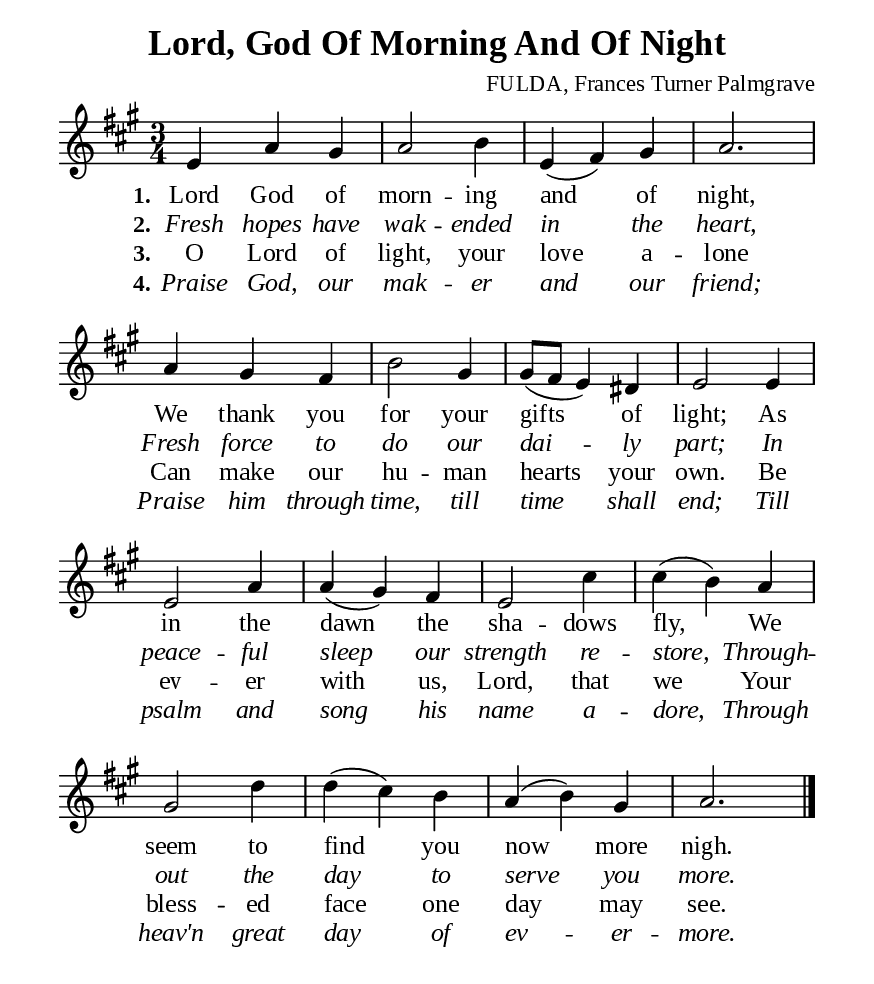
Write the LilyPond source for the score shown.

%%%%%%%%%%%%%%%%%%%%%%%%%%%%%
% CONTENTS OF THIS DOCUMENT
% 1. Common settings
% 2. Verse music
% 3. Verse lyrics
% 4. Layout
%%%%%%%%%%%%%%%%%%%%%%%%%%%%%

%%%%%%%%%%%%%%%%%%%%%%%%%%%%%
% 1. Common settings
%%%%%%%%%%%%%%%%%%%%%%%%%%%%%
\version "2.18.2"

\header {
  title = "Lord, God Of Morning And Of Night"
  composer = "FULDA, Frances Turner Palmgrave"
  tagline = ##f
}

global= {
  \key a \major
  \time 3/4
  \override Score.BarNumber.break-visibility = ##(#f #f #f)
  \override Lyrics.LyricSpace.minimum-distance = #3.0
}

\paper {
  #(set-paper-size "a5")
  top-margin = 3.2\mm
  bottom-marign = 10\mm
  left-margin = 10\mm
  right-margin = 10\mm
  indent = #0
  #(define fonts
	 (make-pango-font-tree "Liberation Serif"
	 		       "Liberation Serif"
			       "Liberation Serif"
			       (/ 20 20)))
  system-system-spacing = #'((basic-distance . 3) (padding . 3))
}

printItalic = \with {
  \override LyricText.font-shape = #'italic
}

%%%%%%%%%%%%%%%%%%%%%%%%%%%%%
% 2. Verse music
%%%%%%%%%%%%%%%%%%%%%%%%%%%%%
musicVerseSoprano = \relative c' {
  %{	01	%} e4 a gis |
  %{	02	%} a2 b4 |
  %{	03	%} e, (fis) gis |
  %{	04	%} a2. |
  %{	05	%} a4 gis fis |
  %{	06	%} b2 gis4 |
  %{	07	%} gis8 (fis e4) dis |
  %{	08	%} e2 e4 |
  %{	09	%} e2 a4 |
  %{	10	%} a (gis) fis |
  %{	11	%} e2 cis'4 |
  %{	12	%} cis (b) a |
  %{	13	%} gis2 d'4 |
  %{	14	%} d (cis) b |
  %{	15	%} a (b) gis |
  %{	16	%} a2. \bar "|."
}

%%%%%%%%%%%%%%%%%%%%%%%%%%%%%
% 3. Verse lyrics
%%%%%%%%%%%%%%%%%%%%%%%%%%%%%
verseOne = \lyricmode {
  \set stanza = #"1."
  Lord God of morn -- ing and of night,
  We thank you for your gifts of light;
  As in the dawn the sha -- dows fly,
  We seem to find you now more nigh.
}

verseTwo = \lyricmode {
  \set stanza = #"2."
  Fresh hopes have wak -- ended in the heart,
  Fresh force to do our dai -- ly part;
  In peace -- ful sleep our strength re -- store,
  Through -- out the day to serve you more.
}

verseThree = \lyricmode {
  \set stanza = #"3."
  O Lord of light, your love a -- lone
  Can make our hu -- man hearts your own.
  Be ev -- er with us, Lord, that we
  Your bless -- ed face one day may see.
}

verseFour = \lyricmode {
  \set stanza = #"4."
  Praise God, our mak -- er and our friend;
  Praise him through time, till time shall end;
  Till psalm and song his name a -- dore,
  Through heav'n great day of ev -- er -- more.
}

%%%%%%%%%%%%%%%%%%%%%%%%%%%%%
% 4. Layout
%%%%%%%%%%%%%%%%%%%%%%%%%%%%%
\score {
    \new ChoirStaff <<
      \new Staff <<
        \clef "treble"
        \new Voice = "sopranos" { \global   \musicVerseSoprano }
      >>
      \new Lyrics \lyricsto sopranos \verseOne
      \new Lyrics \printItalic \lyricsto sopranos \verseTwo
      \new Lyrics \lyricsto sopranos \verseThree
      \new Lyrics \printItalic \lyricsto sopranos \verseFour
    >>
}
